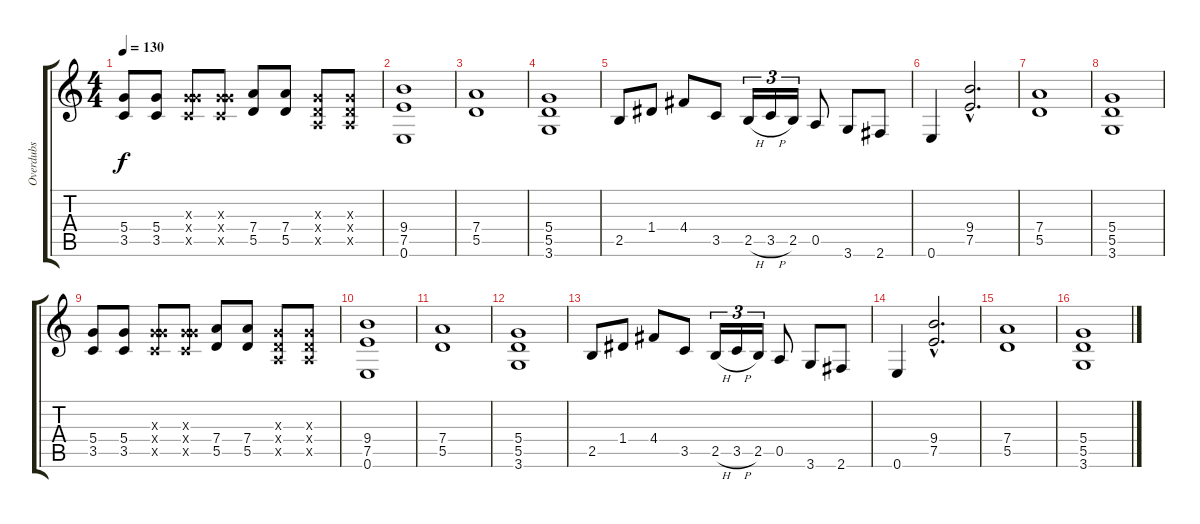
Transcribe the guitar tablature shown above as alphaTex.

\track ("Overdubs" "Overdubs") {instrument distortionguitar}
\staff {score tabs}
\tuning (E4 B3 G3 D3 A2 E2) {hide}
\ts (4 4)
\tempo 130
\clef g2
\ks c
(5.4 3.5).8{dy f} (5.4 3.5).8 (0.3{x} 5.4{x} 3.5{x}).8 (0.3{x} 5.4{x} 3.5{x}).8 (7.4 5.5).8 (7.4 5.5).8 (0.3{x} 0.4{x} 0.5{x}).8 (0.3{x} 0.4{x} 0.5{x}).8 |
(9.4 7.5 0.6).1 |
(7.4 5.5).1 |
(5.4 5.5 3.6).1 |
2.5.8 1.4.8 4.4.8 3.5.8 2.5{h}.16{tu (3 2)} 3.5{h}.16{tu (3 2)} 2.5.16{tu (3 2)} 0.5.8 3.6.8 2.6.8 |
0.6.4 (9.4{hac} 7.5{hac}).2{d} |
(7.4 5.5).1 |
(5.4 5.5 3.6).1 |
(5.4 3.5).8 (5.4 3.5).8 (0.3{x} 5.4{x} 3.5{x}).8 (0.3{x} 5.4{x} 3.5{x}).8 (7.4 5.5).8 (7.4 5.5).8 (0.3{x} 0.4{x} 0.5{x}).8 (0.3{x} 0.4{x} 0.5{x}).8 |
(9.4 7.5 0.6).1 |
(7.4 5.5).1 |
(5.4 5.5 3.6).1 |
2.5.8 1.4.8 4.4.8 3.5.8 2.5{h}.16{tu (3 2)} 3.5{h}.16{tu (3 2)} 2.5.16{tu (3 2)} 0.5.8 3.6.8 2.6.8 |
0.6.4 (9.4{hac} 7.5{hac}).2{d} |
(7.4 5.5).1 |
(5.4 5.5 3.6).1
